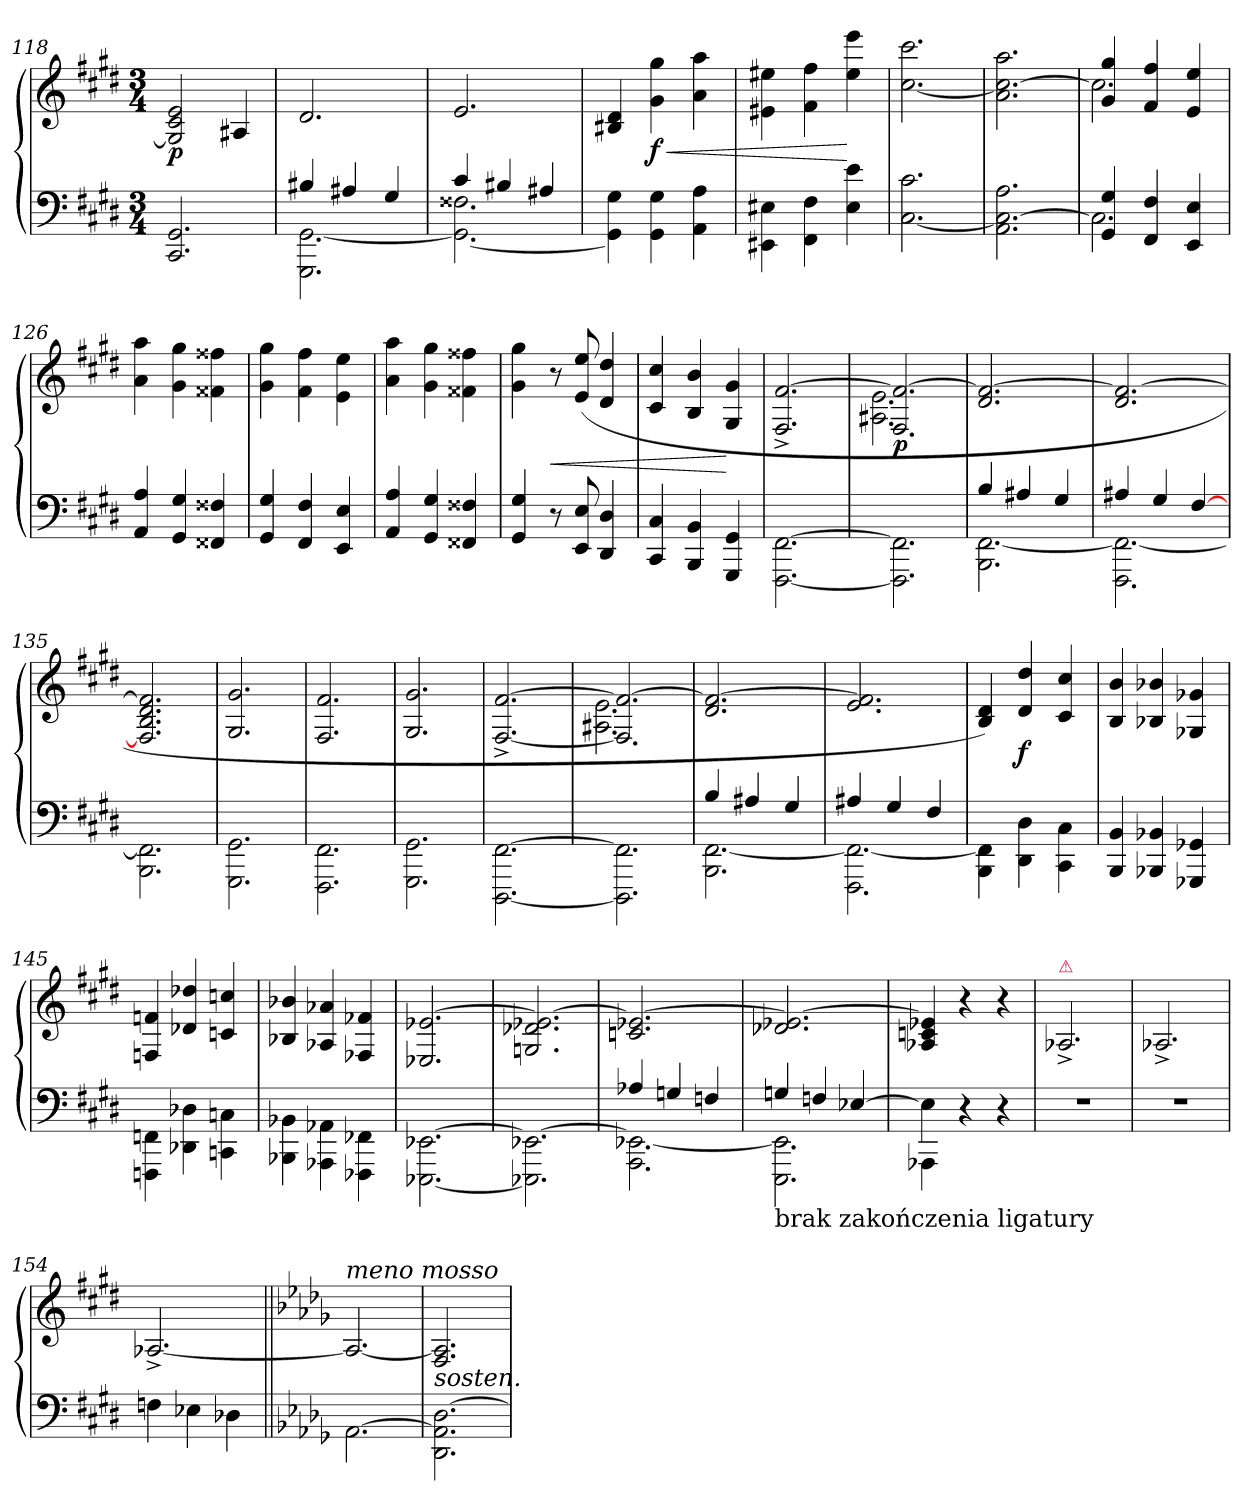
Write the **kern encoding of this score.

**kern	**kern	**dynam
*part1	*part1	*part1
*staff2	*staff1	*staff1/2
*clefF4	*clefG2	*
*k[f#c#g#d#]	*k[f#c#g#d#]	*
*M3/4	*M3/4	*
=118	=118	=118
2.CC# 2.GG#	2G#]/ 2c#/ 2e/	p
.	4A#X/	.
=119	=119	=119
*^	*	*
4B#X	2.GGG# [<2.GG#	2.d#	.
4A#X	.	.	.
4G#	.	.	.
=120	=120	=120	=120
4c#	2.GG#_ 2.F##X	2.e	.
4B#X	.	.	.
4A#X	.	.	.
*v	*v	*	*
=121	=121	=121
4GG#]\ 4G#\	4B#X 4d#	.
4GG#\ 4G#\	4g# 4gg#	< f
4AA 4A	4a 4aa	.
=122	=122	=122
4EE#X\ 4E#X\	4e#X\ 4ee#X\	.
4FF#\ 4F#\	4f# 4ff#	.
4E# 4e	4ee# 4eee	[
=123	=123	=123
[>2.C# 2.c#	[>2.cc# 2.ccc#	.
=124	=124	=124
2.AA 2.C#_ 2.A	2.a 2.cc#_ 2.aa	.
=125	=125	=125
*^	*^	*
4GG# 4G#	2.C#]	4g# 4gg#	2.cc#]	.
4FF# 4F#	.	4f# 4ff#	.	.
4EE 4E	.	4e 4ee	.	.
*v	*v	*	*	*
*	*v	*v	*
=126	=126	=126
4AA/ 4A/	4a 4aa	.
4GG# 4G#	4g# 4gg#	.
4FF##X 4F##X	4f##X 4ff##X	.
=127	=127	=127
4GG# 4G#	4g# 4gg#	.
4FF# 4F#	4f# 4ff#	.
4EE 4E	4e\ 4ee\	.
=128	=128	=128
4AA/ 4A/	4a 4aa	.
4GG# 4G#	4g# 4gg#	.
4FF##X 4F##X	4f##X 4ff##X	.
=129	=129	=129
4GG# 4G#	4g# 4gg#	.
8r	8r	<
8EE 8E	(>8e 8ee	.
4DD# 4D#	4d# 4dd#	.
=130	=130	=130
4CC# 4C#	4c# 4cc#	.
4BBB 4BB	4B 4b	.
4GGG# 4GG#	4G# 4g#	[
=131	=131	=131
[2.FFF#\ [2.FF#\	2.F#^>/ [>2.f#^>/	.
=132	=132	=132
*	*^	*
2.FFF#]\ 2.FF#]\	2.F#/ 2.f#_>/	2.A#X 2.e	p
*	*v	*v	*
=133	=133	=133
*^	*	*
4B	2.BBB [>2.FF#	2.d# 2.f#_>	.
4A#X	.	.	.
4G#	.	.	.
=134	=134	=134	=134
4A#X	2.FFF# 2.FF#_	2.d# 2.f#_	.
4G#	.	.	.
[<4F#	.	.	.
*v	*v	*	*
=135	=135	=135
2.BBB\ 2.FF#]\	2.F#]/ 2.B/ 2.d#/ 2.f#]/	.
=136	=136	=136
2.GGG#\ 2.GG#\	2.G#/ 2.g#/	.
=137	=137	=137
2.FFF#\ 2.FF#\	2.F#/ 2.f#/	.
=138	=138	=138
2.GGG#\ 2.GG#\	2.G#/ 2.g#/	.
=139	=139	=139
[2.DDD#\ [2.FF#\	[2.F#^>/ [>2.f#^>/	.
=140	=140	=140
*	*^	*
2.DDD#]\ 2.FF#]\	2.F#]/ 2.f#_>/	2.A#X 2.e	.
*	*v	*v	*
=141	=141	=141
*^	*	*
4B	2.BBB [>2.FF#	2.d# 2.f#_	.
4A#X	.	.	.
4G#	.	.	.
=142	=142	=142	=142
4A#X	2.FFF# 2.FF#_	2.e 2.f#]	.
4G#	.	.	.
4F#	.	.	.
*v	*v	*	*
=143	=143	=143
4BBB\ 4FF#]\	4B 4d#)	.
4DD#\ 4D#\	4d# 4dd#	f
4CC#\ 4C#\	4c# 4cc#	.
=144	=144	=144
4BBB 4BB	4B 4b	.
4BBB-X 4BB-X	4B-X 4b-X	.
4GGG-X 4GG-X	4G-X 4g-X	.
=145	=145	=145
4FFFn\ 4FFn\	4Fn/ 4fn/	.
4DD-X\ 4D-X\	4d-X 4dd-X	.
4CCn\ 4Cn\	4cn 4ccn	.
=146	=146	=146
4BBB-X\ 4BB-X\	4B-X 4b-X	.
4AAA-X\ 4AA-X\	4A-X 4a-X	.
4FFF-X\ 4FF-X\	4F-X 4f-X	.
=147	=147	=147
[2.EEE-X\ [>2.EE-X\	2.E-X [>2.e-X	.
=148	=148	=148
2.EEE-X]\ 2.EE-X_>\	2.Gn/ 2.d-X/ 2.e-X_>/	.
=149	=149	=149
*^	*	*
4A-X	2.AAA 2.EE-X_	2.cn 2.e-X_>	.
4Gn	.	.	.
4Fn	.	.	.
=150	=150	=150	=150
!LO:TX:b:t=brak zakończenia ligatury	!	!	!
4Gn	2.EEE 2.EE-]	2.d-X 2.e-X_	.
4Fn	.	.	.
[4E-X	.	.	.
=151	=151	=151	=151
4E-\]	4AAA-X	4A-X 4cn 4e-X]	.
4r	4ryy	4r	.
4r	4ryy	4r	.
=152	=152	=152	=152
!	!	!LO:TX:a:i:color=crimson:t=⚠	!
*v	*v	*	*
2.r	2.A-X^>/	.
=153	=153	=153
2.r	2.A-X^>/	.
=154	=154	=154
4Fn	[>2.A-X^>/	.
4E-X	.	.
4D-X	.	.
=155||	=155||	=155||
*k[b-e-a-d-g-]	*k[b-e-a-d-g-]	*
!	!LO:TX:a:i:t=meno mosso	!
[2.AA-\	2.A-/_	.
=156	=156	=156
!	!LO:TX:b:i:t=sosten.	!
2.DD-\ 2.AA-]\ [<2.D-\	2.F/ 2.A-]/	.
=	=	=
*-	*-	*-
